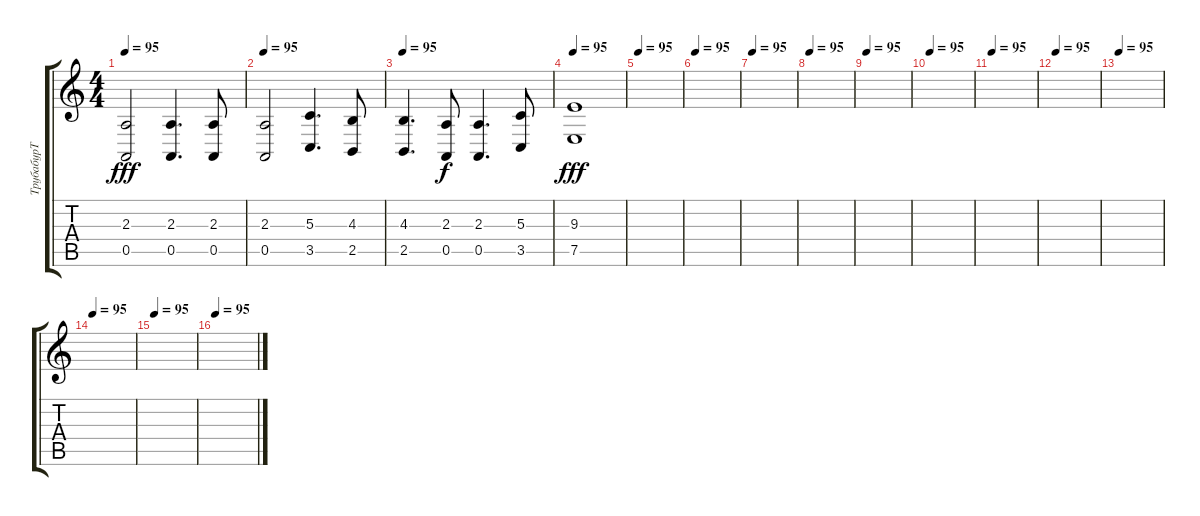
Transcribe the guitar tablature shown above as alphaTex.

\track ("ТрубабурТ" "ТрубабурТ") {instrument oboe}
\staff {score tabs}
\tuning (E4 B3 G3 D3 A2 E2) {hide}
\ts (4 4)
\tempo 95
\clef g2
\ks c
(2.3 0.5).2{dy fff} (2.3 0.5).4{d} (2.3 0.5).8 |
\tempo 95
(2.3 0.5).2 (5.3 3.5).4{d} (4.3 2.5).8 |
\tempo 95
(4.3 2.5).4{d} (2.3 0.5).8{dy f} (2.3 0.5).4{d} (5.3 3.5).8 |
\tempo 95
(9.3 7.5).1{dy fff} |
\tempo 95
|
\tempo 95
|
\tempo 95
|
\tempo 95
|
\tempo 95
|
\tempo 95
|
\tempo 95
|
\tempo 95
|
\tempo 95
|
\tempo 95
|
\tempo 95
|
\tempo 95
